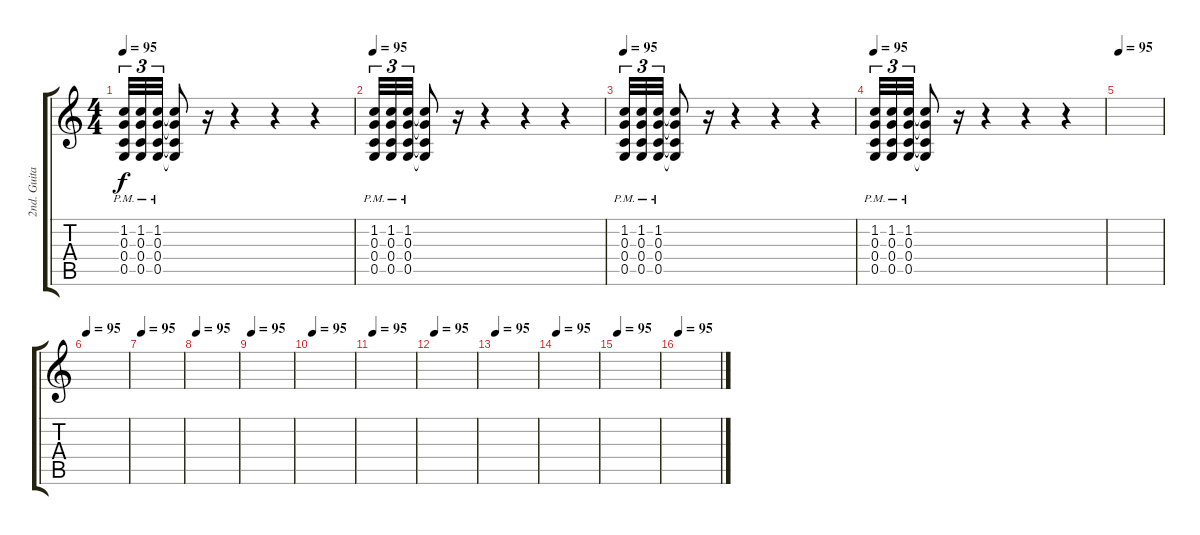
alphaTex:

\track ("2nd. Guitar" "2nd. Guita") {instrument acousticguitarsteel}
\staff {score tabs}
\tuning (D4 B3 G3 C3 G2 D2) {hide}
\ts (4 4)
\tempo 95
\clef g2
\ks c
(1.2{pm} 0.3{pm} 0.4{pm} 0.5{pm}).32{tu (3 2) dy f} (1.2{pm} 0.3{pm} 0.4{pm} 0.5{pm}).32{tu (3 2)} (1.2{pm} 0.3 0.4{pm} 0.5{pm}).32{tu (3 2)} (1.2{t} 0.3{t} 0.4{t} 0.5{t}).8 r.16 r.4 r.4 r.4 |
\tempo 95
(1.2{pm} 0.3{pm} 0.4{pm} 0.5{pm}).32{tu (3 2)} (1.2{pm} 0.3{pm} 0.4{pm} 0.5{pm}).32{tu (3 2)} (1.2{pm} 0.3 0.4{pm} 0.5{pm}).32{tu (3 2)} (1.2{t} 0.3{t} 0.4{t} 0.5{t}).8 r.16 r.4 r.4 r.4 |
\tempo 95
(1.2{pm} 0.3{pm} 0.4{pm} 0.5{pm}).32{tu (3 2)} (1.2{pm} 0.3{pm} 0.4{pm} 0.5{pm}).32{tu (3 2)} (1.2{pm} 0.3 0.4{pm} 0.5{pm}).32{tu (3 2)} (1.2{t} 0.3{t} 0.4{t} 0.5{t}).8 r.16 r.4 r.4 r.4 |
\tempo 95
(1.2{pm} 0.3{pm} 0.4{pm} 0.5{pm}).32{tu (3 2)} (1.2{pm} 0.3{pm} 0.4{pm} 0.5{pm}).32{tu (3 2)} (1.2{pm} 0.3 0.4{pm} 0.5{pm}).32{tu (3 2)} (1.2{t} 0.3{t} 0.4{t} 0.5{t}).8 r.16 r.4 r.4 r.4 |
\tempo 95
|
\tempo 95
|
\tempo 95
|
\tempo 95
|
\tempo 95
|
\tempo 95
|
\tempo 95
|
\tempo 95
|
\tempo 95
|
\tempo 95
|
\tempo 95
|
\tempo 95
